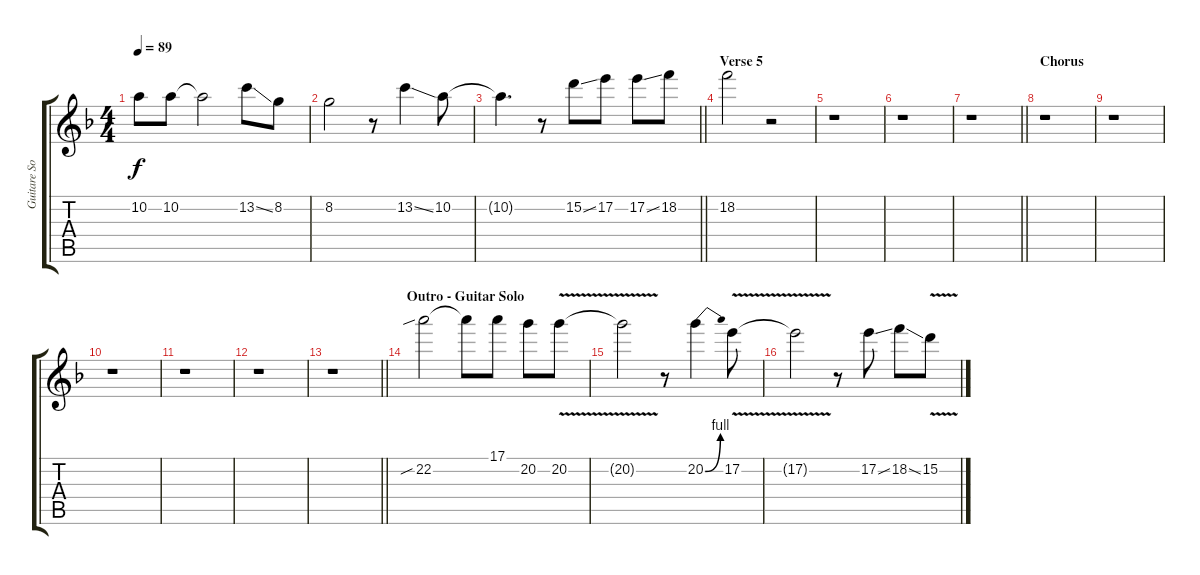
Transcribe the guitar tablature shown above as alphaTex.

\track ("Guitare Solo" "Guitare So") {instrument electricguitarjazz}
\staff {score tabs}
\tuning (E4 B3 G3 D3 A2 E2) {hide}
\ts (4 4)
\tempo 89
\clef g2
\ks f
10.2.8{dy f} 10.2.8 10.2{t}.2 13.2{ss}.8 8.2.8 |
8.2.2 r.8 13.2{ss}.4 10.2.8 |
\barLineRight lightlight
10.2{t}.4{d} r.8 15.2{ss}.8 17.2.8 17.2{ss}.8 18.2.8 |
\section ("" "Verse 5")
18.2.2 r.2 |
r.1 |
r.1 |
\barLineRight lightlight
r.1 |
\section ("" "Chorus")
r.1 |
r.1 |
r.1 |
r.1 |
r.1 |
\barLineRight lightlight
r.1{volume 14 instrument overdrivenguitar} |
\section ("" "Outro - Guitar Solo")
22.2{sib}.2{instrument overdrivenguitar} 22.2{t}.8 17.1.8 20.2.8 20.2{v}.8 |
20.2{t}.2{instrument overdrivenguitar} r.8 20.2{be (bend 0 0 60 4)}.4 17.2{v}.8 |
17.2{t}.2{instrument overdrivenguitar} r.8 17.2{ss}.8 18.2{ss}.8 15.2{v}.8
